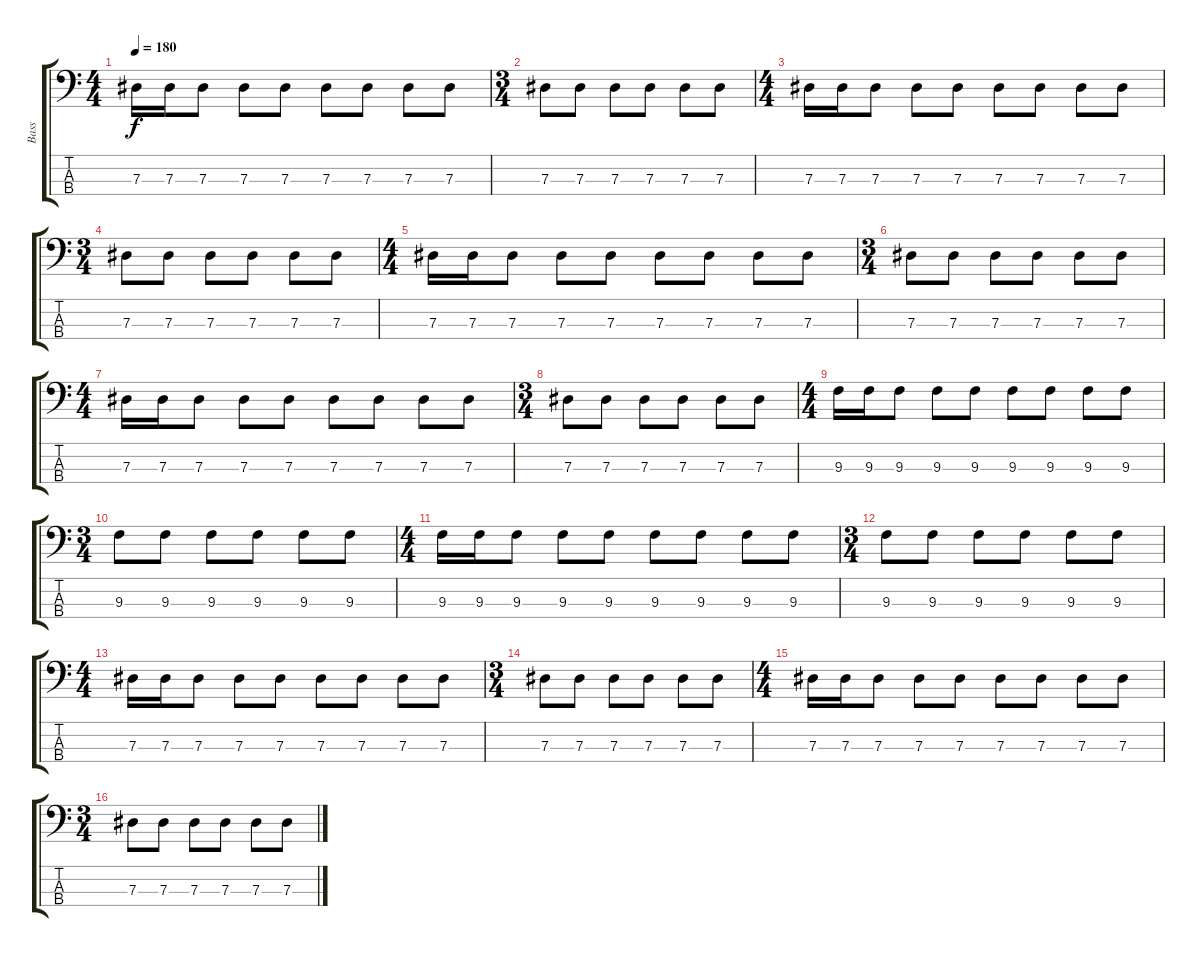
\track ("Bass" "Bass") {instrument electricbassfinger}
\staff {score tabs}
\tuning (Gb2 Db2 Ab1 Eb1) {hide}
\ts (4 4)
\tempo 180
\clef f4
\ks c
7.3.16{dy f} 7.3.16 7.3.8 7.3.8 7.3.8 7.3.8 7.3.8 7.3.8 7.3.8 |
\ts (3 4)
7.3.8 7.3.8 7.3.8 7.3.8 7.3.8 7.3.8 |
\ts (4 4)
7.3.16 7.3.16 7.3.8 7.3.8 7.3.8 7.3.8 7.3.8 7.3.8 7.3.8 |
\ts (3 4)
7.3.8 7.3.8 7.3.8 7.3.8 7.3.8 7.3.8 |
\ts (4 4)
7.3.16 7.3.16 7.3.8 7.3.8 7.3.8 7.3.8 7.3.8 7.3.8 7.3.8 |
\ts (3 4)
7.3.8 7.3.8 7.3.8 7.3.8 7.3.8 7.3.8 |
\ts (4 4)
7.3.16 7.3.16 7.3.8 7.3.8 7.3.8 7.3.8 7.3.8 7.3.8 7.3.8 |
\ts (3 4)
7.3.8 7.3.8 7.3.8 7.3.8 7.3.8 7.3.8 |
\ts (4 4)
9.3.16 9.3.16 9.3.8 9.3.8 9.3.8 9.3.8 9.3.8 9.3.8 9.3.8 |
\ts (3 4)
9.3.8 9.3.8 9.3.8 9.3.8 9.3.8 9.3.8 |
\ts (4 4)
9.3.16 9.3.16 9.3.8 9.3.8 9.3.8 9.3.8 9.3.8 9.3.8 9.3.8 |
\ts (3 4)
9.3.8 9.3.8 9.3.8 9.3.8 9.3.8 9.3.8 |
\ts (4 4)
7.3.16 7.3.16 7.3.8 7.3.8 7.3.8 7.3.8 7.3.8 7.3.8 7.3.8 |
\ts (3 4)
7.3.8 7.3.8 7.3.8 7.3.8 7.3.8 7.3.8 |
\ts (4 4)
7.3.16 7.3.16 7.3.8 7.3.8 7.3.8 7.3.8 7.3.8 7.3.8 7.3.8 |
\ts (3 4)
7.3.8 7.3.8 7.3.8 7.3.8 7.3.8 7.3.8
